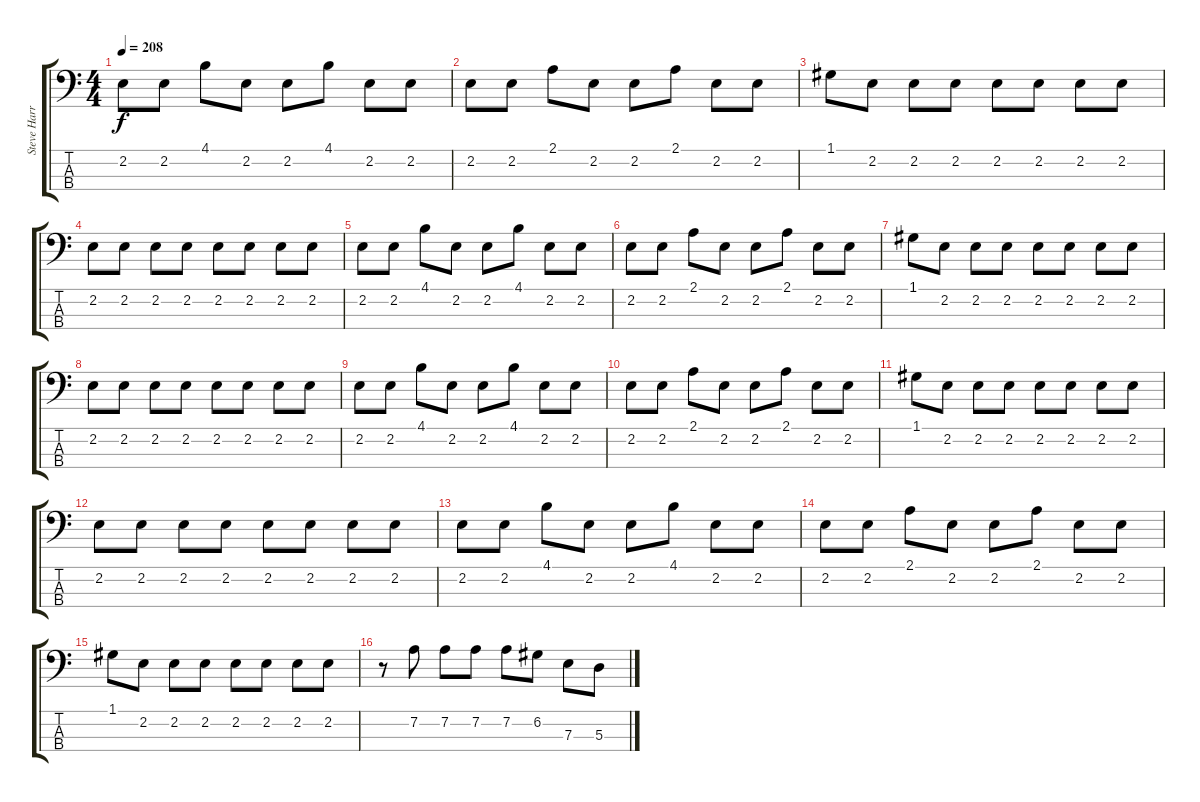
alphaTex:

\track ("Steve Harris" "Steve Harr") {instrument electricbasspick}
\staff {score tabs}
\tuning (G2 D2 A1 E1) {hide}
\ts (4 4)
\tempo 208
\clef f4
\ks c
2.2.8{dy f} 2.2.8 4.1.8 2.2.8 2.2.8 4.1.8 2.2.8 2.2.8 |
2.2.8 2.2.8 2.1.8 2.2.8 2.2.8 2.1.8 2.2.8 2.2.8 |
1.1.8 2.2.8 2.2.8 2.2.8 2.2.8 2.2.8 2.2.8 2.2.8 |
2.2.8 2.2.8 2.2.8 2.2.8 2.2.8 2.2.8 2.2.8 2.2.8 |
2.2.8 2.2.8 4.1.8 2.2.8 2.2.8 4.1.8 2.2.8 2.2.8 |
2.2.8 2.2.8 2.1.8 2.2.8 2.2.8 2.1.8 2.2.8 2.2.8 |
1.1.8 2.2.8 2.2.8 2.2.8 2.2.8 2.2.8 2.2.8 2.2.8 |
2.2.8 2.2.8 2.2.8 2.2.8 2.2.8 2.2.8 2.2.8 2.2.8 |
2.2.8 2.2.8 4.1.8 2.2.8 2.2.8 4.1.8 2.2.8 2.2.8 |
2.2.8 2.2.8 2.1.8 2.2.8 2.2.8 2.1.8 2.2.8 2.2.8 |
1.1.8 2.2.8 2.2.8 2.2.8 2.2.8 2.2.8 2.2.8 2.2.8 |
2.2.8 2.2.8 2.2.8 2.2.8 2.2.8 2.2.8 2.2.8 2.2.8 |
2.2.8 2.2.8 4.1.8 2.2.8 2.2.8 4.1.8 2.2.8 2.2.8 |
2.2.8 2.2.8 2.1.8 2.2.8 2.2.8 2.1.8 2.2.8 2.2.8 |
1.1.8 2.2.8 2.2.8 2.2.8 2.2.8 2.2.8 2.2.8 2.2.8 |
r.8 7.2.8 7.2.8 7.2.8 7.2.8 6.2.8 7.3.8 5.3.8
